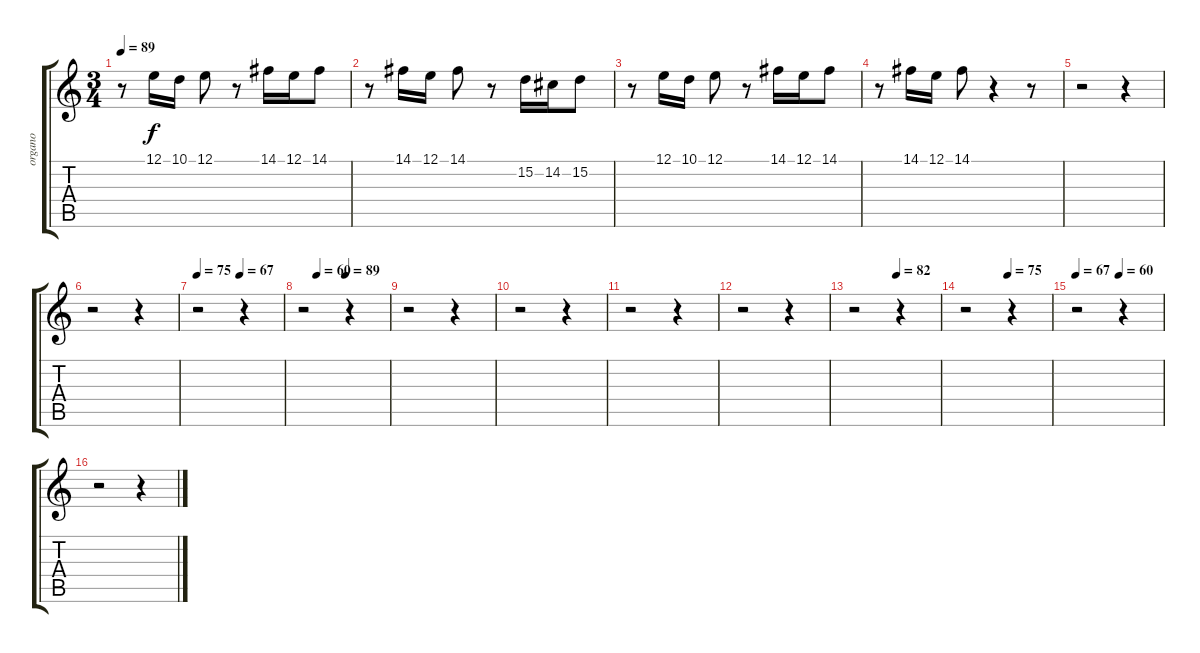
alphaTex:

\track ("organo" "organo") {instrument drawbarorgan}
\staff {score tabs}
\tuning (E4 B3 G3 D3 A2 E2) {hide}
\ts (3 4)
\tempo 89
\clef g2
\ks c
r.8{dy f} 12.1.16 10.1.16 12.1.8 r.8 14.1.16 12.1.16 14.1.8 |
r.8 14.1.16 12.1.16 14.1.8 r.8 15.2.16 14.2.16 15.2.8 |
r.8 12.1.16 10.1.16 12.1.8 r.8 14.1.16 12.1.16 14.1.8 |
r.8 14.1.16 12.1.16 14.1.8 r.4 r.8 |
r.2 r.4 |
r.2 r.4 |
\tempo 75
\tempo (67 0.5)
r.2 r.4 |
\tempo (60 0.16666666666666666)
\tempo (89 0.5)
r.2 r.4 |
r.2 r.4 |
r.2 r.4 |
r.2 r.4 |
r.2 r.4 |
\tempo (82 0.5)
r.2 r.4 |
\tempo (75 0.5)
r.2 r.4 |
\tempo 67
\tempo (60 0.5)
r.2 r.4 |
r.2 r.4
